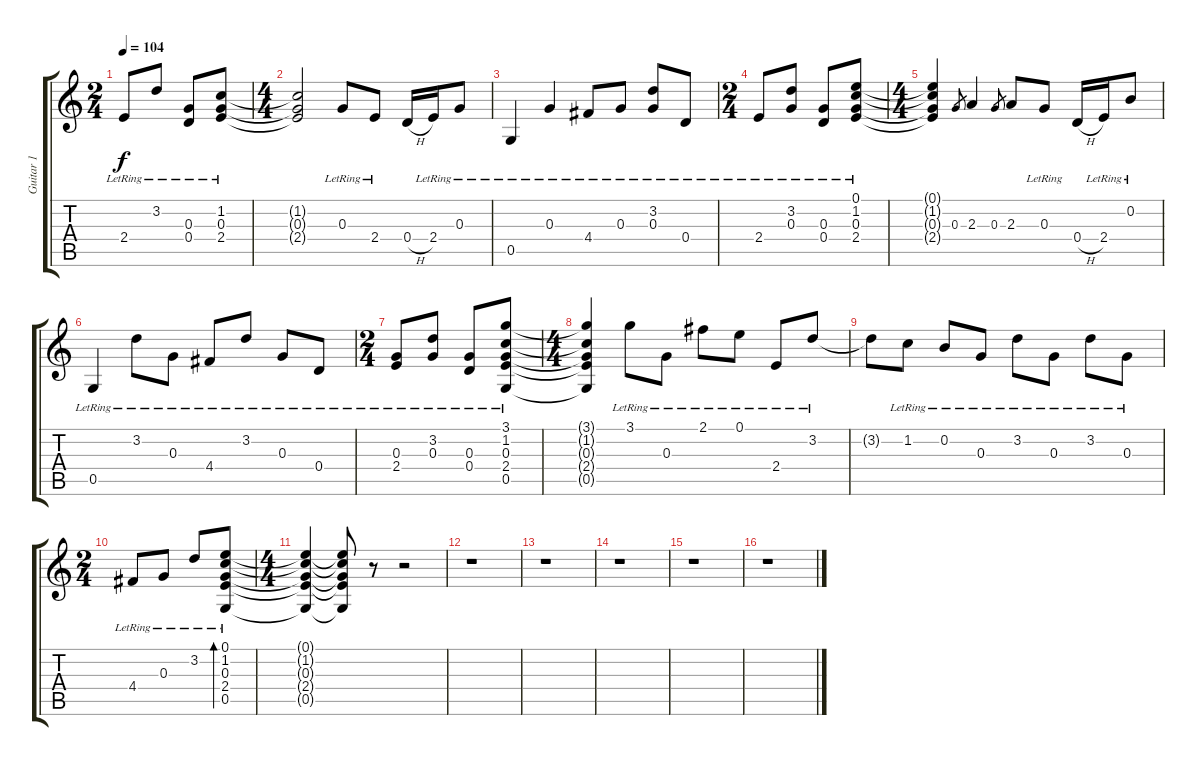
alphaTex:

\track ("Guitar 1" "Guitar 1") {instrument electricguitarclean}
\staff {score tabs}
\tuning (E4 B3 G3 D3 G2 E2) {hide}
\ts (2 4)
\tempo 104
\clef g2
\ks c
2.4{lr}.8{dy f} 3.2{lr}.8 (0.3{lr} 0.4{lr}).8 (1.2{lr} 0.3{lr} 2.4{lr}).8 |
\ts (4 4)
(1.2{t} 0.3{t} 2.4{t}).2 0.3{lr}.8 2.4{lr}.8 0.4{h}.16 2.4{lr}.16 0.3{lr}.8 |
0.5{lr}.4 0.3{lr}.4 4.4{lr}.8 0.3{lr}.8 (3.2{lr} 0.3{lr}).8 0.4{lr}.8 |
\ts (2 4)
2.4{lr}.8 (3.2{lr} 0.3{lr}).8 (0.3{lr} 0.4{lr}).8 (0.1{lr} 1.2{lr} 0.3{lr} 2.4{lr}).8 |
\ts (4 4)
(0.1{t} 1.2{t} 0.3{t} 2.4{t}).4 0.3.8{gr} 2.3.4 0.3.8{gr} 2.3.8 0.3{lr}.8 0.4{h}.16 2.4{lr}.16 0.2{lr}.8 |
0.5{lr}.4 3.2{lr}.8 0.3{lr}.8 4.4{lr}.8 3.2{lr}.8 0.3{lr}.8 0.4{lr}.8 |
\ts (2 4)
(0.3{lr} 2.4{lr}).8 (3.2{lr} 0.3{lr}).8 (0.3{lr} 0.4{lr}).8 (3.1{lr} 1.2{lr} 0.3{lr} 2.4{lr} 0.5{lr}).8 |
\ts (4 4)
(3.1{t} 1.2{t} 0.3{t} 2.4{t} 0.5{t}).4 3.1{lr}.8 0.3{lr}.8 2.1{lr}.8 0.1{lr}.8 2.4{lr}.8 3.2{lr}.8 |
3.2{t}.8 1.2{lr}.8 0.2{lr}.8 0.3{lr}.8 3.2{lr}.8 0.3{lr}.8 3.2{lr}.8 0.3{lr}.8 |
\ts (2 4)
4.4{lr}.8 0.3{lr}.8 3.2{lr}.8 (0.1{lr} 1.2{lr} 0.3{lr} 2.4{lr} 0.5{lr}).8{bd 60} |
\ts (4 4)
(0.1{t} 1.2{t} 0.3{t} 2.4{t} 0.5{t}).4 (0.1{t} 1.2{t} 0.3{t} 2.4{t} 0.5{t}).8 r.8 r.2 |
r.1 |
r.1 |
r.1 |
r.1 |
r.1
